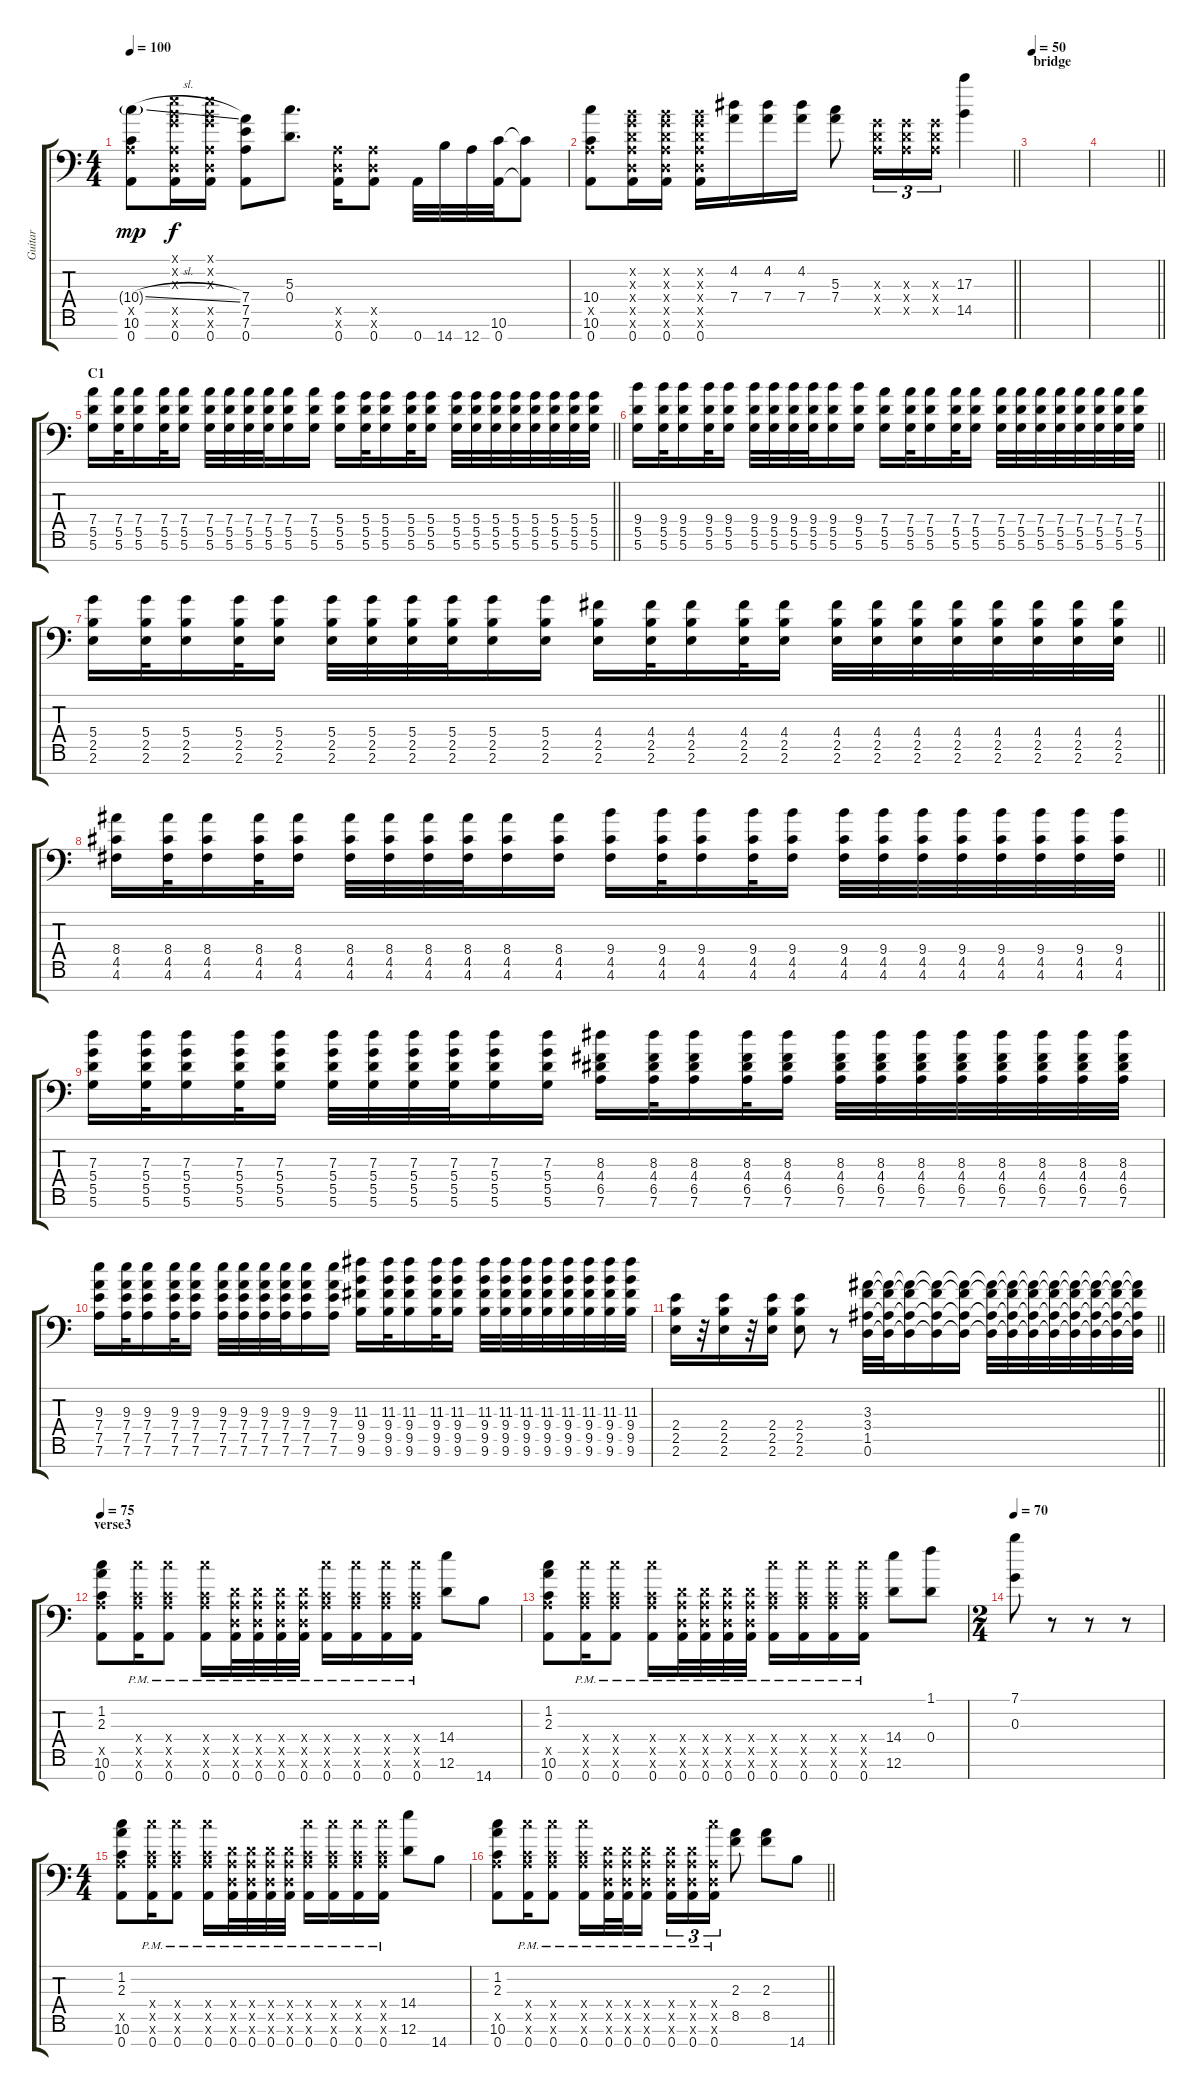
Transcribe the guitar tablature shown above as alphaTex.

\track ("Guitar" "Guitar") {instrument distortionguitar}
\staff {score tabs}
\tuning (E4 B3 G3 D3 A2 D2 A1) {hide}
\ts (4 4)
\tempo 100
\clef f4
\ks c
(10.4{sl g} 0.5{x} 10.6 0.7).8{dy mp} (0.1{x} 0.2{x} 0.3{x} 0.5{x} 0.6{x} 0.7).16{dy f} (0.1{x} 0.2{x} 0.3{x} 0.5{x} 0.6{x} 0.7).16 (7.4 7.5 7.6 0.7).8 (5.3 0.4).8{d} (0.5{x} 0.6{x} 0.7).16 (0.5{x} 0.6{x} 0.7).8 0.7.32 14.7.32 12.7.32 (10.6 0.7).32 (10.6{t} 0.7{t}).8 |
\barLineRight lightlight
(10.4 0.5{x} 10.6 0.7).8 (0.2{x} 0.3{x} 0.4{x} 0.5{x} 0.6{x} 0.7).16 (0.2{x} 0.3{x} 0.4{x} 0.5{x} 0.6{x} 0.7).16 (0.2{x} 0.3{x} 0.4{x} 0.5{x} 0.6{x} 0.7).16 (4.2 7.4).16 (4.2 7.4).16 (4.2 7.4).16 (5.3 7.4).8 (0.3{x} 0.4{x} 0.5{x}).16{tu (3 2)} (0.3{x} 0.4{x} 0.5{x}).16{tu (3 2)} (0.3{x} 0.4{x} 0.5{x}).16{tu (3 2)} (17.3 14.5).4 |
\section ("" "bridge")
\tempo 50
|
\barLineRight lightlight
|
\section ("" "C1")
\barLineRight lightlight
(7.4 5.5 5.6).16{instrument acousticguitarnylon} (7.4 5.5 5.6).32 (7.4 5.5 5.6).16 (7.4 5.5 5.6).32 (7.4 5.5 5.6).16 (7.4 5.5 5.6).32 (7.4 5.5 5.6).32 (7.4 5.5 5.6).32 (7.4 5.5 5.6).32 (7.4 5.5 5.6).16 (7.4 5.5 5.6).16 (5.4 5.5 5.6).16 (5.4 5.5 5.6).32 (5.4 5.5 5.6).16 (5.4 5.5 5.6).32 (5.4 5.5 5.6).16 (5.4 5.5 5.6).32 (5.4 5.5 5.6).32 (5.4 5.5 5.6).32 (5.4 5.5 5.6).32 (5.4 5.5 5.6).32 (5.4 5.5 5.6).32 (5.4 5.5 5.6).32 (5.4 5.5 5.6).32 |
\barLineRight lightlight
(9.4 5.5 5.6).16 (9.4 5.5 5.6).32 (9.4 5.5 5.6).16 (9.4 5.5 5.6).32 (9.4 5.5 5.6).16 (9.4 5.5 5.6).32 (9.4 5.5 5.6).32 (9.4 5.5 5.6).32 (9.4 5.5 5.6).32 (9.4 5.5 5.6).16 (9.4 5.5 5.6).16 (7.4 5.5 5.6).16 (7.4 5.5 5.6).32 (7.4 5.5 5.6).16 (7.4 5.5 5.6).32 (7.4 5.5 5.6).16 (7.4 5.5 5.6).32 (7.4 5.5 5.6).32 (7.4 5.5 5.6).32 (7.4 5.5 5.6).32 (7.4 5.5 5.6).32 (7.4 5.5 5.6).32 (7.4 5.5 5.6).32 (7.4 5.5 5.6).32 |
\barLineRight lightlight
(5.4 2.5 2.6).16 (5.4 2.5 2.6).32 (5.4 2.5 2.6).16 (5.4 2.5 2.6).32 (5.4 2.5 2.6).16 (5.4 2.5 2.6).32 (5.4 2.5 2.6).32 (5.4 2.5 2.6).32 (5.4 2.5 2.6).32 (5.4 2.5 2.6).16 (5.4 2.5 2.6).16 (4.4 2.5 2.6).16 (4.4 2.5 2.6).32 (4.4 2.5 2.6).16 (4.4 2.5 2.6).32 (4.4 2.5 2.6).16 (4.4 2.5 2.6).32 (4.4 2.5 2.6).32 (4.4 2.5 2.6).32 (4.4 2.5 2.6).32 (4.4 2.5 2.6).32 (4.4 2.5 2.6).32 (4.4 2.5 2.6).32 (4.4 2.5 2.6).32 |
\barLineRight lightlight
(8.4 4.5 4.6).16 (8.4 4.5 4.6).32 (8.4 4.5 4.6).16 (8.4 4.5 4.6).32 (8.4 4.5 4.6).16 (8.4 4.5 4.6).32 (8.4 4.5 4.6).32 (8.4 4.5 4.6).32 (8.4 4.5 4.6).32 (8.4 4.5 4.6).16 (8.4 4.5 4.6).16 (9.4 4.5 4.6).16 (9.4 4.5 4.6).32 (9.4 4.5 4.6).16 (9.4 4.5 4.6).32 (9.4 4.5 4.6).16 (9.4 4.5 4.6).32 (9.4 4.5 4.6).32 (9.4 4.5 4.6).32 (9.4 4.5 4.6).32 (9.4 4.5 4.6).32 (9.4 4.5 4.6).32 (9.4 4.5 4.6).32 (9.4 4.5 4.6).32 |
(7.3 5.4 5.5 5.6).16 (7.3 5.4 5.5 5.6).32 (7.3 5.4 5.5 5.6).16 (7.3 5.4 5.5 5.6).32 (7.3 5.4 5.5 5.6).16 (7.3 5.4 5.5 5.6).32 (7.3 5.4 5.5 5.6).32 (7.3 5.4 5.5 5.6).32 (7.3 5.4 5.5 5.6).32 (7.3 5.4 5.5 5.6).16 (7.3 5.4 5.5 5.6).16 (8.3 4.4 6.5 7.6).16 (8.3 4.4 6.5 7.6).32 (8.3 4.4 6.5 7.6).16 (8.3 4.4 6.5 7.6).32 (8.3 4.4 6.5 7.6).16 (8.3 4.4 6.5 7.6).32 (8.3 4.4 6.5 7.6).32 (8.3 4.4 6.5 7.6).32 (8.3 4.4 6.5 7.6).32 (8.3 4.4 6.5 7.6).32 (8.3 4.4 6.5 7.6).32 (8.3 4.4 6.5 7.6).32 (8.3 4.4 6.5 7.6).32 |
(9.3 7.4 7.5 7.6).16 (9.3 7.4 7.5 7.6).32 (9.3 7.4 7.5 7.6).16 (9.3 7.4 7.5 7.6).32 (9.3 7.4 7.5 7.6).16 (9.3 7.4 7.5 7.6).32 (9.3 7.4 7.5 7.6).32 (9.3 7.4 7.5 7.6).32 (9.3 7.4 7.5 7.6).32 (9.3 7.4 7.5 7.6).16 (9.3 7.4 7.5 7.6).16 (11.3 9.4 9.5 9.6).16 (11.3 9.4 9.5 9.6).32 (11.3 9.4 9.5 9.6).16 (11.3 9.4 9.5 9.6).32 (11.3 9.4 9.5 9.6).16 (11.3 9.4 9.5 9.6).32 (11.3 9.4 9.5 9.6).32 (11.3 9.4 9.5 9.6).32 (11.3 9.4 9.5 9.6).32 (11.3 9.4 9.5 9.6).32 (11.3 9.4 9.5 9.6).32 (11.3 9.4 9.5 9.6).32 (11.3 9.4 9.5 9.6).32 |
\barLineRight lightlight
(2.4 2.5 2.6).16{instrument distortionguitar} r.32 (2.4 2.5 2.6).16 r.32 (2.4 2.5 2.6).16 (2.4 2.5 2.6).8 r.8 (3.3 3.4 1.5 0.6).32 (3.3{t} 3.4{t} 1.5{t} 0.6{t}).32 (3.3{t} 3.4{t} 1.5{t} 0.6{t}).16 (3.3{t} 3.4{t} 1.5{t} 0.6{t}).16 (3.3{t} 3.4{t} 1.5{t} 0.6{t}).16 (3.3{t} 3.4{t} 1.5{t} 0.6{t}).32 (3.3{t} 3.4{t} 1.5{t} 0.6{t}).32 (3.3{t} 3.4{t} 1.5{t} 0.6{t}).32 (3.3{t} 3.4{t} 1.5{t} 0.6{t}).32 (3.3{t} 3.4{t} 1.5{t} 0.6{t}).32 (3.3{t} 3.4{t} 1.5{t} 0.6{t}).32 (3.3{t} 3.4{t} 1.5{t} 0.6{t}).32 (3.3{t} 3.4{t} 1.5{t} 0.6{t}).32 |
\section ("" "verse3")
\tempo 75
(1.2 2.3 0.5{x} 10.6 0.7).8 (10.4{x} 0.5{x} 10.6{x} 0.7{pm}).16 (10.4{x} 0.5{x} 10.6{x} 0.7{pm}).8 (10.4{x} 0.5{x} 10.6{x} 0.7{pm}).16 (0.4{x} 0.5{x} 0.6{x} 0.7{pm}).32 (0.4{x} 0.5{x} 0.6{x} 0.7{pm}).32 (0.4{x} 0.5{x} 0.6{x} 0.7{pm}).32 (0.4{x} 0.5{x} 0.6{x} 0.7{pm}).32 (10.4{x} 0.5{x} 10.6{x} 0.7{pm}).16 (10.4{x} 0.5{x} 10.6{x} 0.7{pm}).16 (10.4{x} 0.5{x} 10.6{x} 0.7{pm}).16 (10.4{x} 0.5{x} 10.6{x} 0.7{pm}).16 (14.4 12.6).8 14.7.8 |
(1.2 2.3 0.5{x} 10.6 0.7).8 (10.4{x} 0.5{x} 10.6{x} 0.7{pm}).16 (10.4{x} 0.5{x} 10.6{x} 0.7{pm}).8 (10.4{x} 0.5{x} 10.6{x} 0.7{pm}).16 (0.4{x} 0.5{x} 0.6{x} 0.7{pm}).32 (0.4{x} 0.5{x} 0.6{x} 0.7{pm}).32 (0.4{x} 0.5{x} 0.6{x} 0.7{pm}).32 (0.4{x} 0.5{x} 0.6{x} 0.7{pm}).32 (10.4{x} 0.5{x} 10.6{x} 0.7{pm}).16 (10.4{x} 0.5{x} 10.6{x} 0.7{pm}).16 (10.4{x} 0.5{x} 10.6{x} 0.7{pm}).16 (10.4{x} 0.5{x} 10.6{x} 0.7{pm}).16 (14.4 12.6).8 (1.1 0.4).8 |
\ts (2 4)
\tempo 70
(7.1 0.3).8 r.8 r.8 r.8 |
\ts (4 4)
(1.2 2.3 0.5{x} 10.6 0.7).8 (10.4{x} 0.5{x} 10.6{x} 0.7{pm}).16 (10.4{x} 0.5{x} 10.6{x} 0.7{pm}).8 (10.4{x} 0.5{x} 10.6{x} 0.7{pm}).16 (0.4{x} 0.5{x} 0.6{x} 0.7{pm}).32 (0.4{x} 0.5{x} 0.6{x} 0.7{pm}).32 (0.4{x} 0.5{x} 0.6{x} 0.7{pm}).32 (0.4{x} 0.5{x} 0.6{x} 0.7{pm}).32 (10.4{x} 0.5{x} 10.6{x} 0.7{pm}).16 (10.4{x} 0.5{x} 10.6{x} 0.7{pm}).16 (10.4{x} 0.5{x} 10.6{x} 0.7{pm}).16 (10.4{x} 0.5{x} 10.6{x} 0.7{pm}).16 (14.4 12.6).8 14.7.8 |
\barLineRight lightlight
(1.2 2.3 0.5{x} 10.6 0.7).8 (10.4{x} 0.5{x} 10.6{x} 0.7{pm}).16 (10.4{x} 0.5{x} 10.6{x} 0.7{pm}).8 (10.4{x} 0.5{x} 10.6{x} 0.7{pm}).16 (0.4{x} 0.5{x} 0.6{x} 0.7{pm}).32 (0.4{x} 0.5{x} 0.6{x} 0.7{pm}).32 (0.4{x} 0.5{x} 0.6{x} 0.7{pm}).16 (0.4{x} 0.5{x} 0.6{x} 0.7{pm}).16{tu (3 2)} (0.4{x} 0.5{x} 0.6{x} 0.7{pm}).16{tu (3 2)} (10.4{x} 0.5{x} 0.6{x} 0.7{pm}).16{tu (3 2)} (2.3 8.5).8 (2.3 8.5).8 14.7.8
